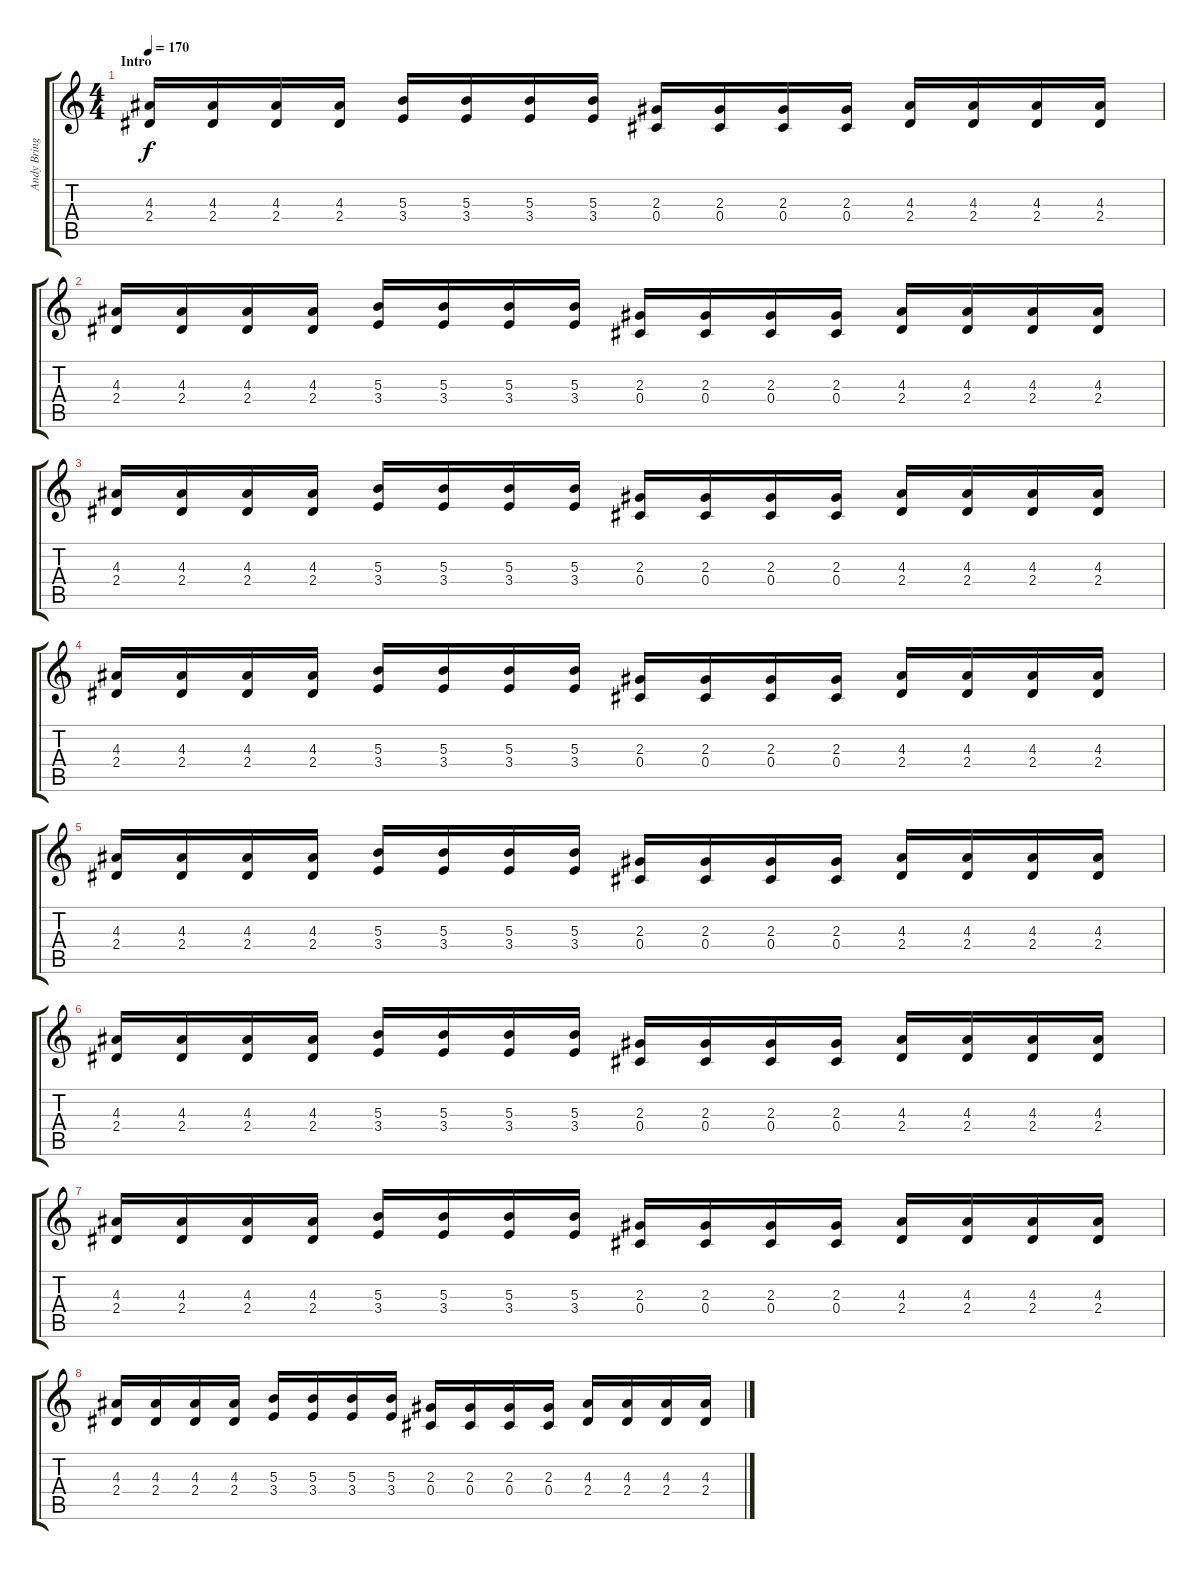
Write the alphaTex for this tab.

\track ("Andy Brings" "Andy Bring") {instrument distortionguitar}
\staff {score tabs}
\tuning (Eb4 Bb3 Gb3 Db3 Ab2 Eb2) {hide}
\ts (4 4)
\section ("" "Intro")
\tempo 170
\clef g2
\ks c
(4.3 2.4).16{dy f instrument distortionguitar} (4.3 2.4).16 (4.3 2.4).16 (4.3 2.4).16 (5.3 3.4).16 (5.3 3.4).16 (5.3 3.4).16 (5.3 3.4).16 (2.3 0.4).16 (2.3 0.4).16 (2.3 0.4).16 (2.3 0.4).16 (4.3 2.4).16 (4.3 2.4).16 (4.3 2.4).16 (4.3 2.4).16 |
(4.3 2.4).16 (4.3 2.4).16 (4.3 2.4).16 (4.3 2.4).16 (5.3 3.4).16 (5.3 3.4).16 (5.3 3.4).16 (5.3 3.4).16 (2.3 0.4).16 (2.3 0.4).16 (2.3 0.4).16 (2.3 0.4).16 (4.3 2.4).16 (4.3 2.4).16 (4.3 2.4).16 (4.3 2.4).16 |
(4.3 2.4).16 (4.3 2.4).16 (4.3 2.4).16 (4.3 2.4).16 (5.3 3.4).16 (5.3 3.4).16 (5.3 3.4).16 (5.3 3.4).16 (2.3 0.4).16 (2.3 0.4).16 (2.3 0.4).16 (2.3 0.4).16 (4.3 2.4).16 (4.3 2.4).16 (4.3 2.4).16 (4.3 2.4).16 |
(4.3 2.4).16 (4.3 2.4).16 (4.3 2.4).16 (4.3 2.4).16 (5.3 3.4).16 (5.3 3.4).16 (5.3 3.4).16 (5.3 3.4).16 (2.3 0.4).16 (2.3 0.4).16 (2.3 0.4).16 (2.3 0.4).16 (4.3 2.4).16 (4.3 2.4).16 (4.3 2.4).16 (4.3 2.4).16 |
(4.3 2.4).16 (4.3 2.4).16 (4.3 2.4).16 (4.3 2.4).16 (5.3 3.4).16 (5.3 3.4).16 (5.3 3.4).16 (5.3 3.4).16 (2.3 0.4).16 (2.3 0.4).16 (2.3 0.4).16 (2.3 0.4).16 (4.3 2.4).16 (4.3 2.4).16 (4.3 2.4).16 (4.3 2.4).16 |
(4.3 2.4).16 (4.3 2.4).16 (4.3 2.4).16 (4.3 2.4).16 (5.3 3.4).16 (5.3 3.4).16 (5.3 3.4).16 (5.3 3.4).16 (2.3 0.4).16 (2.3 0.4).16 (2.3 0.4).16 (2.3 0.4).16 (4.3 2.4).16 (4.3 2.4).16 (4.3 2.4).16 (4.3 2.4).16 |
(4.3 2.4).16 (4.3 2.4).16 (4.3 2.4).16 (4.3 2.4).16 (5.3 3.4).16 (5.3 3.4).16 (5.3 3.4).16 (5.3 3.4).16 (2.3 0.4).16 (2.3 0.4).16 (2.3 0.4).16 (2.3 0.4).16 (4.3 2.4).16 (4.3 2.4).16 (4.3 2.4).16 (4.3 2.4).16 |
(4.3 2.4).16 (4.3 2.4).16 (4.3 2.4).16 (4.3 2.4).16 (5.3 3.4).16 (5.3 3.4).16 (5.3 3.4).16 (5.3 3.4).16 (2.3 0.4).16 (2.3 0.4).16 (2.3 0.4).16 (2.3 0.4).16 (4.3 2.4).16 (4.3 2.4).16 (4.3 2.4).16 (4.3 2.4).16
